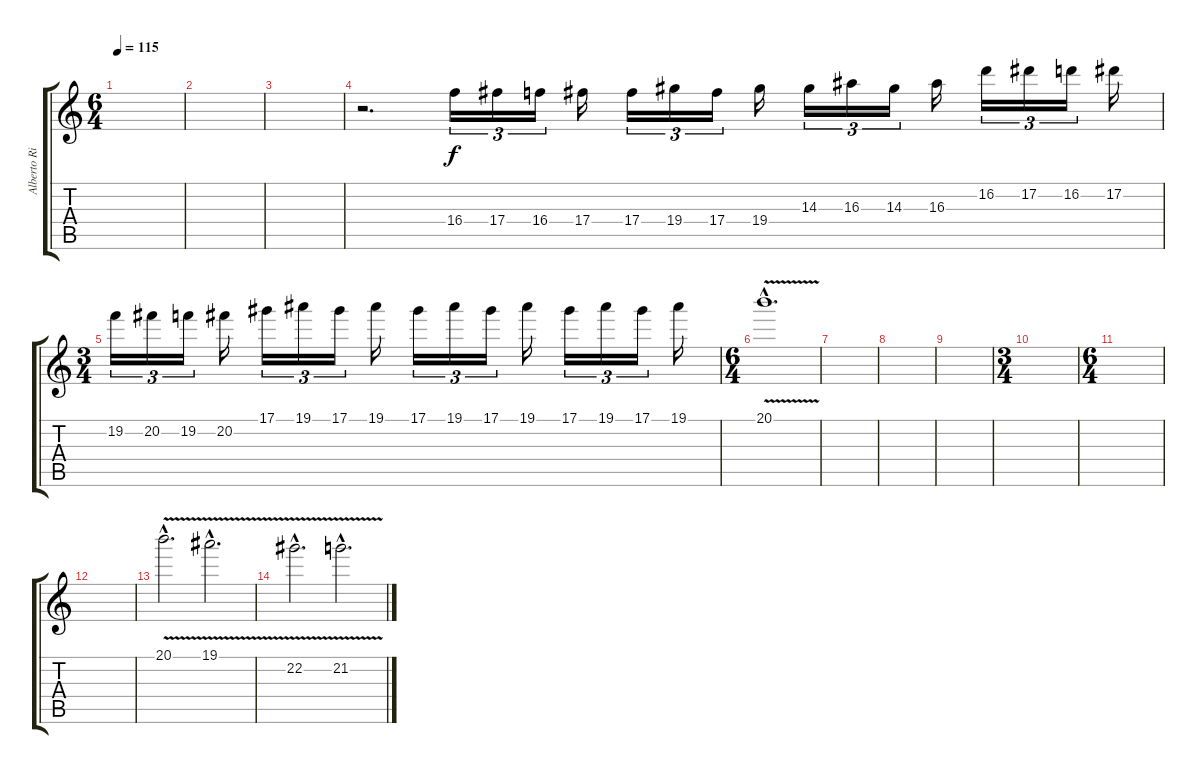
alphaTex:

\track ("Alberto Rionda (I)" "Alberto Ri") {instrument distortionguitar}
\staff {score tabs}
\tuning (Eb4 Bb3 Gb3 Db3 Ab2 Eb2) {hide}
\ts (6 4)
\tempo 115
\clef g2
\ks c
|
|
|
r.2{d} 16.4.16{tu (3 2)} 17.4.16{tu (3 2)} 16.4.16{tu (3 2)} 17.4.16 17.4.16{tu (3 2)} 19.4.16{tu (3 2)} 17.4.16{tu (3 2)} 19.4.16 14.3.16{tu (3 2)} 16.3.16{tu (3 2)} 14.3.16{tu (3 2)} 16.3.16 16.2.16{tu (3 2)} 17.2.16{tu (3 2)} 16.2.16{tu (3 2)} 17.2.16 |
\ts (3 4)
19.2.16{tu (3 2)} 20.2.16{tu (3 2)} 19.2.16{tu (3 2)} 20.2.16 17.1.16{tu (3 2)} 19.1.16{tu (3 2)} 17.1.16{tu (3 2)} 19.1.16 17.1.16{tu (3 2)} 19.1.16{tu (3 2)} 17.1.16{tu (3 2)} 19.1.16 17.1.16{tu (3 2)} 19.1.16{tu (3 2)} 17.1.16{tu (3 2)} 19.1.16 |
\ts (6 4)
20.1{v hac}.1{d} |
|
|
|
\ts (3 4)
|
\ts (6 4)
|
|
20.1{v hac}.2{d} 19.1{v hac}.2{d} |
22.2{v hac}.2{d} 21.2{v hac}.2{d}
